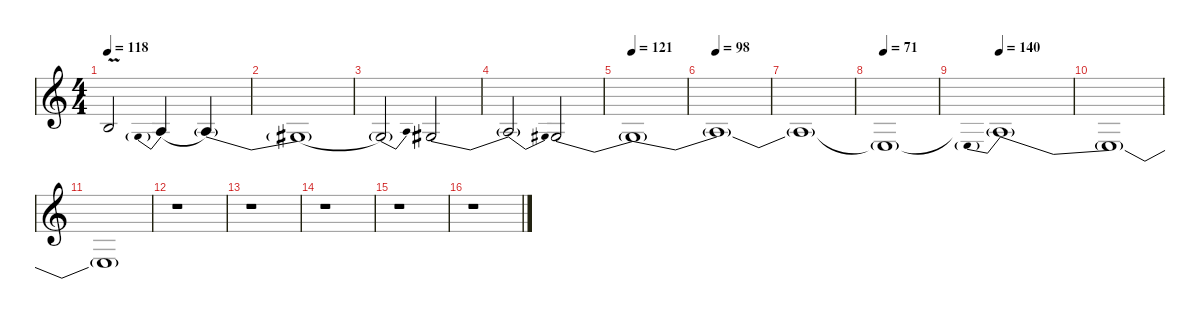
\defaultSystemsLayout 4
\hideDynamics
\bracketExtendMode nobrackets
\singleTrackTrackNamePolicy hidden
\multiTrackTrackNamePolicy hidden
\firstSystemTrackNameMode fullname
\firstSystemTrackNameOrientation horizontal
\otherSystemsTrackNameOrientation horizontal
\track ("Robert Plant" "led.synth.") {instrument lead2sawtooth}
\staff {score}
\tuning (E4 B3 G3 D3 A2 E2)
\ts (4 4)
\tempo 118
\clef g2
\ks aminor
4.3{v}.2{dy f beam Up} 5.4{be (prebend 0 4 60 4)}.4{beam Up} 5.4{be (release 0 4 60 2) t}.4{beam Up} |
5.4{be (hold 0 2 60 2) t}.1{beam Up} |
5.4{be (bend 0 2 60 4) t}.2{beam Up} 1.3{be (bend 0 0 60 2) acc #}.2{beam Up} |
1.3{be (release 0 2 60 0) t}.2{beam Up} 2.4{be (bendrelease 0 8 30 10 30 10 60 8)}.2{beam Up} |
\tempo 121
2.4{be (bend 0 8 60 10) t}.1{beam Up} |
\tempo 98
2.4{t}.1{beam Up} |
2.4{t}.1{beam Up} |
\tempo 71
2.4{t}.1{beam Up} |
\tempo 140
2.4{be (prebendrelease 0 10 60 0) t}.1{beam Up} |
2.4{t}.1{beam Up} |
2.4{be (hold 0 0 60 0) t}.1{beam Up} |
r.1{beam Down} |
r.1{beam Down} |
r.1{beam Down} |
r.1{beam Down} |
r.1{beam Down}
